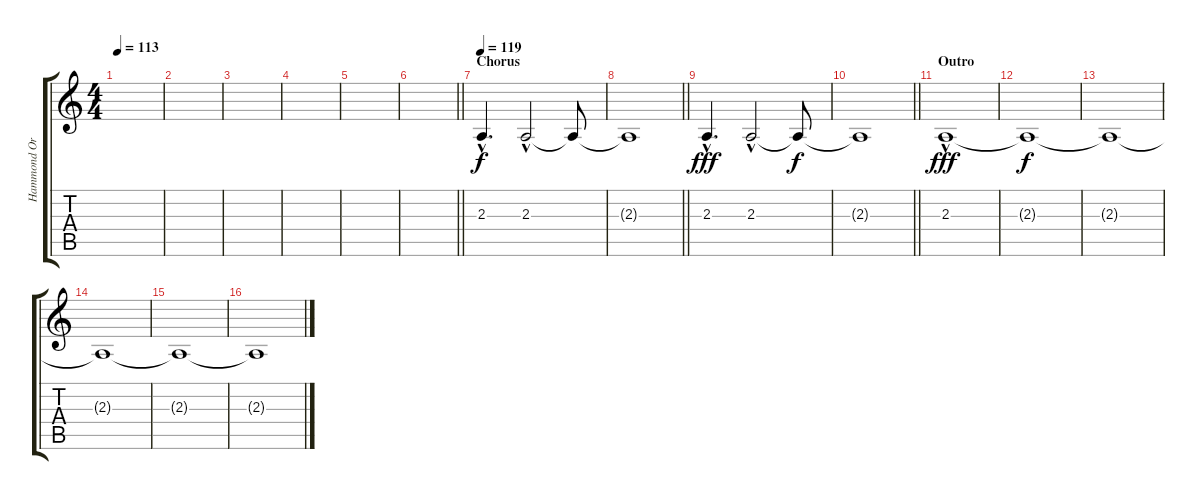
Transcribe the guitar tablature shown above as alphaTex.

\track ("Hammond Organ (Mal Evans)" "Hammond Or") {instrument drawbarorgan}
\staff {score tabs}
\tuning (E4 B3 G3 D3 A2 E2) {hide}
\ts (4 4)
\tempo 113
\clef g2
\ks c
|
|
|
|
|
\barLineRight lightlight
|
\section ("" "Chorus")
\tempo 119
2.3{hac}.4{d} 2.3{hac}.2 2.3{t}.8{dy f} |
\barLineRight lightlight
2.3{t}.1 |
2.3{hac}.4{d dy fff} 2.3{hac}.2 2.3{t}.8{dy f} |
\barLineRight lightlight
2.3{t}.1 |
\section ("" "Outro")
2.3{hac}.1{dy fff} |
2.3{t}.1{dy f} |
2.3{t}.1 |
2.3{t}.1 |
2.3{t}.1 |
2.3{t}.1
